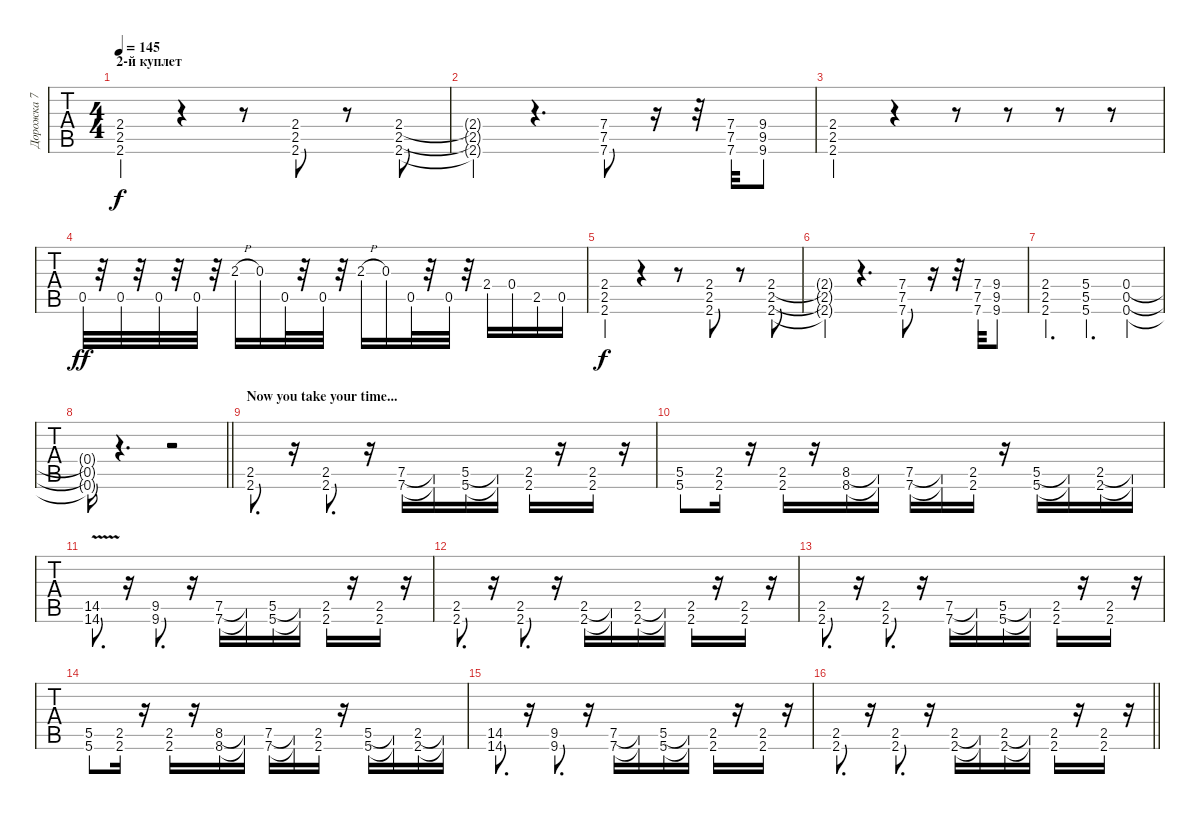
\track ("Дорожка 7" "Дорожка 7") {instrument overdrivenguitar}
\staff {tabs}
\tuning (D4 A3 F3 C3 G2 C2) {hide}
\ts (4 4)
\section ("" "2-й куплет")
\tempo 145
\clef g2
\ks c
(2.4 2.5 2.6).4{dy f} r.4 r.8 (2.4 2.5 2.6).8 r.8 (2.4 2.5 2.6).8 |
(2.4{t} 2.5{t} 2.6{t}).4 r.4{d} (7.4 7.5 7.6).8 r.16 r.32 (7.4 7.5 7.6).32 (9.4 9.5 9.6).8 |
(2.4 2.5 2.6).4 r.4 r.8 r.8 r.8 r.8 |
0.5.32{dy ff} r.32 0.5.32 r.32 0.5.32 r.32 0.5.32 r.32 2.3{h}.16 0.3.16 0.5.32 r.32 0.5.32 r.32 2.3{h}.16 0.3.16 0.5.32 r.32 0.5.32 r.32 2.4.16 0.4.16 2.5.16 0.5.16 |
(2.4 2.5 2.6).4{dy f} r.4 r.8 (2.4 2.5 2.6).8 r.8 (2.4 2.5 2.6).8 |
(2.4{t} 2.5{t} 2.6{t}).4 r.4{d} (7.4 7.5 7.6).8 r.16 r.32 (7.4 7.5 7.6).32 (9.4 9.5 9.6).8 |
(2.4 2.5 2.6).4{d} (5.4 5.5 5.6).4{d} (0.4 0.5 0.6).4 |
\barLineRight lightlight
(0.4{t} 0.5{t} 0.6{t}).16 r.4{d} r.2{instrument guitarharmonics} |
\section ("" "Now you take your time...")
(2.5 2.6).8{d instrument overdrivenguitar} r.16 (2.5 2.6).8{d} r.16 (7.5 7.6).16 (7.5{t} 7.6{t}).16 (5.5 5.6).16 (5.5{t} 5.6{t}).16 (2.5 2.6).16 r.16 (2.5 2.6).16 r.16 |
(5.5 5.6).8{instrument overdrivenguitar} (2.5 2.6).16 r.16 (2.5 2.6).16 r.16 (8.5 8.6).16 (8.5{t} 8.6{t}).16 (7.5 7.6).16 (7.5{t} 7.6{t}).16 (2.5 2.6).16 r.16 (5.5 5.6).16 (5.5{t} 5.6{t}).16 (2.5 2.6).16 (2.5{t} 2.6{t}).16 |
(14.5{v} 14.6).8{d instrument overdrivenguitar} r.16 (9.5 9.6).8{d} r.16 (7.5 7.6).16 (7.5{t} 7.6{t}).16 (5.5 5.6).16 (5.5{t} 5.6{t}).16 (2.5 2.6).16 r.16 (2.5 2.6).16 r.16 |
(2.5 2.6).8{d instrument overdrivenguitar} r.16 (2.5 2.6).8{d} r.16 (2.5 2.6).16 (2.5{t} 2.6{t}).16 (2.5 2.6).16 (2.5{t} 2.6{t}).16 (2.5 2.6).16 r.16 (2.5 2.6).16 r.16 |
(2.5 2.6).8{d instrument overdrivenguitar} r.16 (2.5 2.6).8{d} r.16 (7.5 7.6).16 (7.5{t} 7.6{t}).16 (5.5 5.6).16 (5.5{t} 5.6{t}).16 (2.5 2.6).16 r.16 (2.5 2.6).16 r.16 |
(5.5 5.6).8{instrument overdrivenguitar} (2.5 2.6).16 r.16 (2.5 2.6).16 r.16 (8.5 8.6).16 (8.5{t} 8.6{t}).16 (7.5 7.6).16 (7.5{t} 7.6{t}).16 (2.5 2.6).16 r.16 (5.5 5.6).16 (5.5{t} 5.6{t}).16 (2.5 2.6).16 (2.5{t} 2.6{t}).16 |
(14.5 14.6).8{d instrument overdrivenguitar} r.16 (9.5 9.6).8{d} r.16 (7.5 7.6).16 (7.5{t} 7.6{t}).16 (5.5 5.6).16 (5.5{t} 5.6{t}).16 (2.5 2.6).16 r.16 (2.5 2.6).16 r.16 |
\barLineRight lightlight
(2.5 2.6).8{d instrument overdrivenguitar} r.16 (2.5 2.6).8{d} r.16 (2.5 2.6).16 (2.5{t} 2.6{t}).16 (2.5 2.6).16 (2.5{t} 2.6{t}).16 (2.5 2.6).16 r.16 (2.5 2.6).16 r.16
